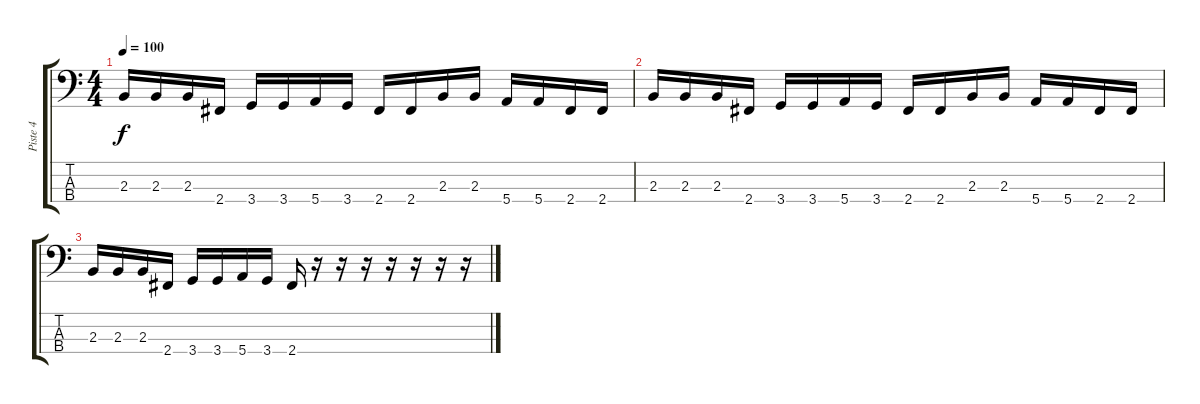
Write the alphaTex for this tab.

\track ("Piste 4" "Piste 4") {instrument electricbasspick}
\staff {score tabs}
\tuning (G2 D2 A1 E1) {hide}
\ts (4 4)
\tempo 100
\clef f4
\ks c
2.3.16{dy f} 2.3.16 2.3.16 2.4.16 3.4.16 3.4.16 5.4.16 3.4.16 2.4.16 2.4.16 2.3.16 2.3.16 5.4.16 5.4.16 2.4.16 2.4.16 |
2.3.16 2.3.16 2.3.16 2.4.16 3.4.16 3.4.16 5.4.16 3.4.16 2.4.16 2.4.16 2.3.16 2.3.16 5.4.16 5.4.16 2.4.16 2.4.16 |
2.3.16 2.3.16 2.3.16 2.4.16 3.4.16 3.4.16 5.4.16 3.4.16 2.4.16 r.16 r.16 r.16 r.16 r.16 r.16 r.16
